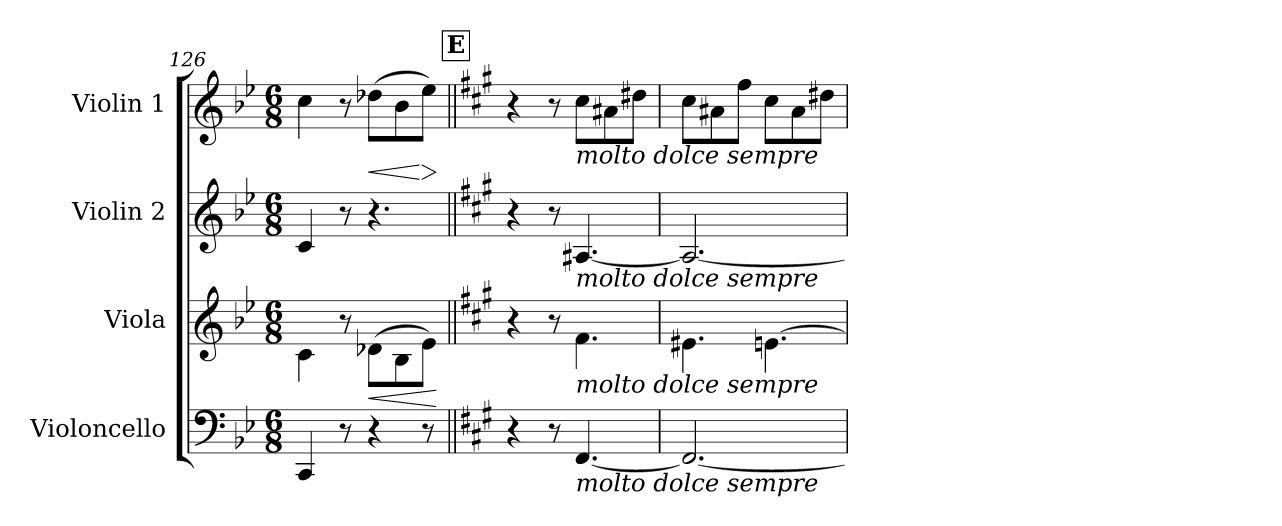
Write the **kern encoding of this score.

**kern	**kern	**dynam	**kern	**kern	**dynam
*part4	*part3	*part3	*part2	*part1	*part1
*staff4	*staff3	*staff3	*staff2	*staff1	*staff1
*I"Violoncello	*I"Viola	*	*I"Violin 2	*I"Violin 1	*
*I'Vc	*I'Vla	*	*I'Vln	*I'Vln	*
*clefF4	*clefG2	*	*clefG2	*clefG2	*
*k[b-e-]	*k[b-e-]	*	*k[b-e-]	*k[b-e-]	*
*M6/8	*M6/8	*	*M6/8	*M6/8	*
=126	=126	=126	=126	=126	=126
4CC/	4c\	.	4c/	4cc\	.
8r	8r	.	8r	8r	.
!	!	!LO:HP:b	!	!	!LO:HP:b
4r	(8d-X\L	<	4.r	(8dd-X\L	<
.	8B-\	.	.	8b-\	.
!	!	!	!	!	!LO:HP:n=1:b
8r	8e-\J)	.	.	8ee-\J)	[ >
.	.	[	.	.	]
!!LO:REH:place=s1:a:B:cj:fs=14:t=E
=127||	=127||	=127||	=127||	=127||	=127||
*k[f#c#g#]	*k[f#c#g#]	*	*k[f#c#g#]	*k[f#c#g#]	*
4r	4r	.	4r	4r	.
8r	8r	.	8r	8r	.
!	!	!	!	!LO:TX:b:i:t=molto dolce sempre	!
!	!	!	!LO:TX:b:i:t=molto dolce sempre	!	!
!	!LO:TX:b:i:t=molto dolce sempre	!	!	!	!
!LO:TX:b:i:t=molto dolce sempre	!	!	!	!	!
[4.FF#/	4.f#\	.	[4.A#X/	8cc#\L	.
.	.	.	.	8a#X\	.
.	.	.	.	8dd#X\J	.
!!LO:PB:g=z
=128	=128	=128	=128	=128	=128
2.FF#/_	4.e#X\	.	2.A#/_	8cc#\L	.
.	.	.	.	8a#X\	.
.	.	.	.	8ff#\J	.
.	[4.en\	.	.	8cc#\L	.
.	.	.	.	8a#\	.
.	.	.	.	8dd#X\J	.
=	=	=	=	=	=
*-	*-	*-	*-	*-	*-
